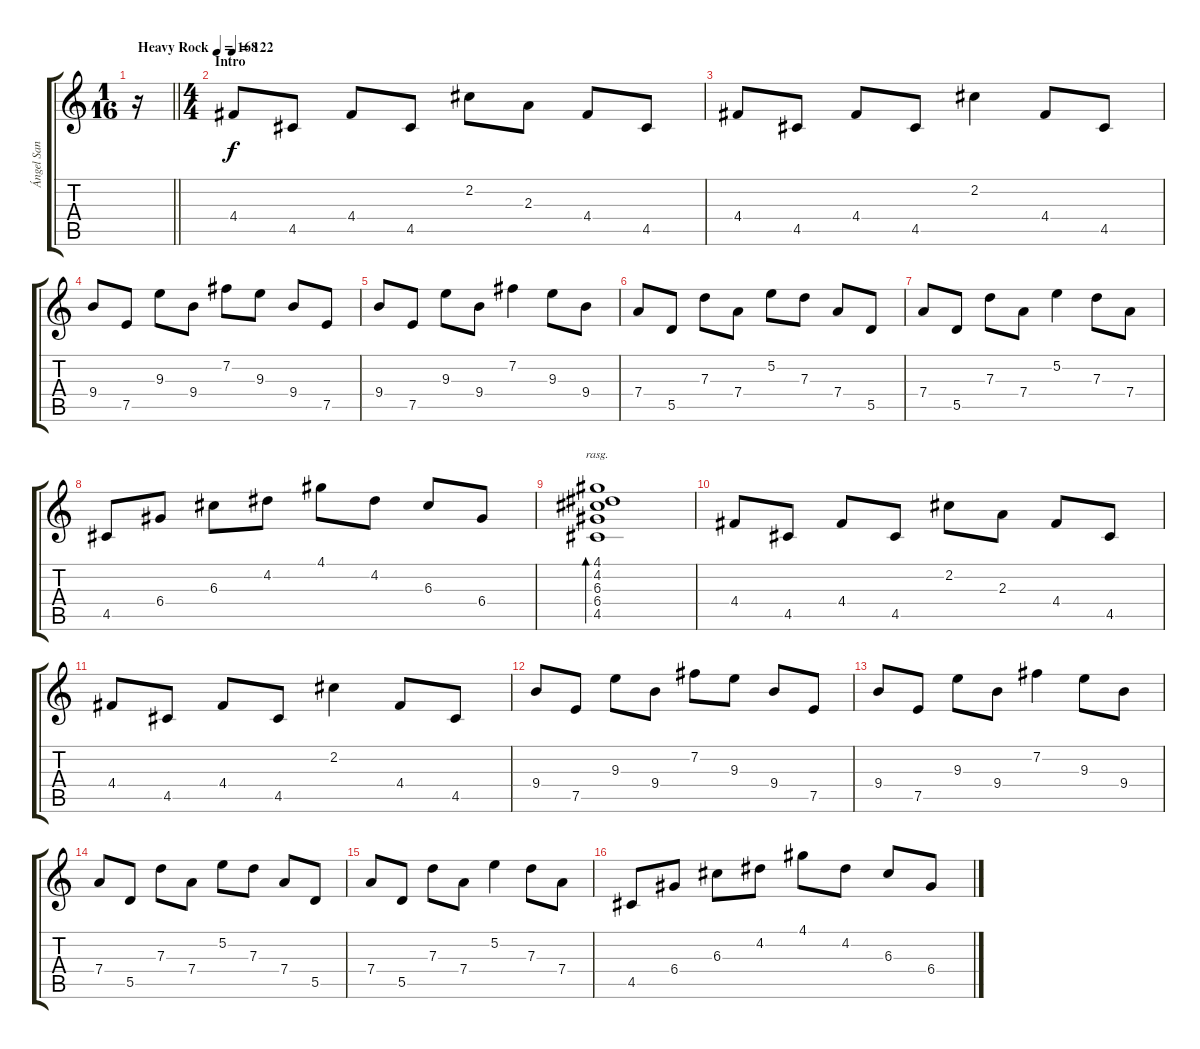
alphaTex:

\track ("Ángel San Juan" "Ángel San ") {instrument distortionguitar}
\staff {score tabs}
\tuning (E4 B3 G3 D3 A2 E2) {hide}
\ts (1 16)
\tempo (168 "Heavy Rock")
\clef g2
\barLineRight lightlight
\ks c
r.16{dy f instrument distortionguitar} |
\ts (4 4)
\section ("" "Intro")
\tempo 122
4.4.8{instrument acousticguitarsteel} 4.5.8 4.4.8 4.5.8 2.2.8 2.3.8 4.4.8 4.5.8 |
4.4.8 4.5.8 4.4.8 4.5.8 2.2.4 4.4.8 4.5.8 |
9.4.8 7.5.8 9.3.8 9.4.8 7.2.8 9.3.8 9.4.8 7.5.8 |
9.4.8 7.5.8 9.3.8 9.4.8 7.2.4 9.3.8 9.4.8 |
7.4.8 5.5.8 7.3.8 7.4.8 5.2.8 7.3.8 7.4.8 5.5.8 |
7.4.8 5.5.8 7.3.8 7.4.8 5.2.4 7.3.8 7.4.8 |
4.5.8 6.4.8 6.3.8 4.2.8 4.1.8 4.2.8 6.3.8 6.4.8 |
(4.1 4.2 6.3 6.4 4.5).1{bd 120 rasg ii} |
4.4.8 4.5.8 4.4.8 4.5.8 2.2.8 2.3.8 4.4.8 4.5.8 |
4.4.8 4.5.8 4.4.8 4.5.8 2.2.4 4.4.8 4.5.8 |
9.4.8 7.5.8 9.3.8 9.4.8 7.2.8 9.3.8 9.4.8 7.5.8 |
9.4.8 7.5.8 9.3.8 9.4.8 7.2.4 9.3.8 9.4.8 |
7.4.8 5.5.8 7.3.8 7.4.8 5.2.8 7.3.8 7.4.8 5.5.8 |
7.4.8 5.5.8 7.3.8 7.4.8 5.2.4 7.3.8 7.4.8 |
4.5.8 6.4.8 6.3.8 4.2.8 4.1.8 4.2.8 6.3.8 6.4.8
